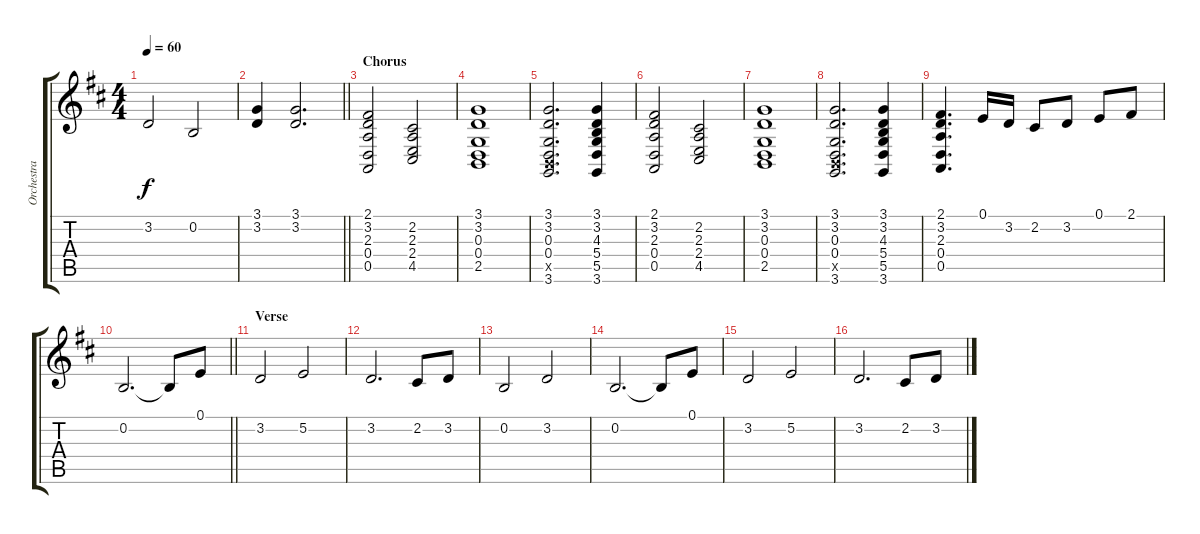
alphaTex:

\track ("Orchestra" "Orchestra") {instrument stringensemble1}
\staff {score tabs}
\tuning (E4 B3 G3 D3 A2 E2) {hide}
\ts (4 4)
\tempo 60
\clef g2
\ks d
3.2.2{dy f} 0.2.2 |
\barLineRight lightlight
(3.1 3.2).4 (3.1 3.2).2{d} |
\section ("" "Chorus")
(2.1 3.2 2.3 0.4 0.5).2 (2.2 2.3 2.4 4.5).2 |
(3.1 3.2 0.3 0.4 2.5).1 |
(3.1 3.2 0.3 0.4 2.5{x} 3.6).2{d} (3.1 3.2 4.3 5.4 5.5 3.6).4 |
(2.1 3.2 2.3 0.4 0.5).2 (2.2 2.3 2.4 4.5).2 |
(3.1 3.2 0.3 0.4 2.5).1 |
(3.1 3.2 0.3 0.4 2.5{x} 3.6).2{d} (3.1 3.2 4.3 5.4 5.5 3.6).4 |
(2.1 3.2 2.3 0.4 0.5).4{d} 0.1.16 3.2.16 2.2.8 3.2.8 0.1.8 2.1.8 |
\barLineRight lightlight
0.2.2{d} 0.2{t}.8 0.1.8 |
\section ("" "Verse")
3.2.2 5.2.2 |
3.2.2{d} 2.2.8 3.2.8 |
0.2.2 3.2.2 |
0.2.2{d} 0.2{t}.8 0.1.8 |
3.2.2 5.2.2 |
3.2.2{d} 2.2.8 3.2.8
